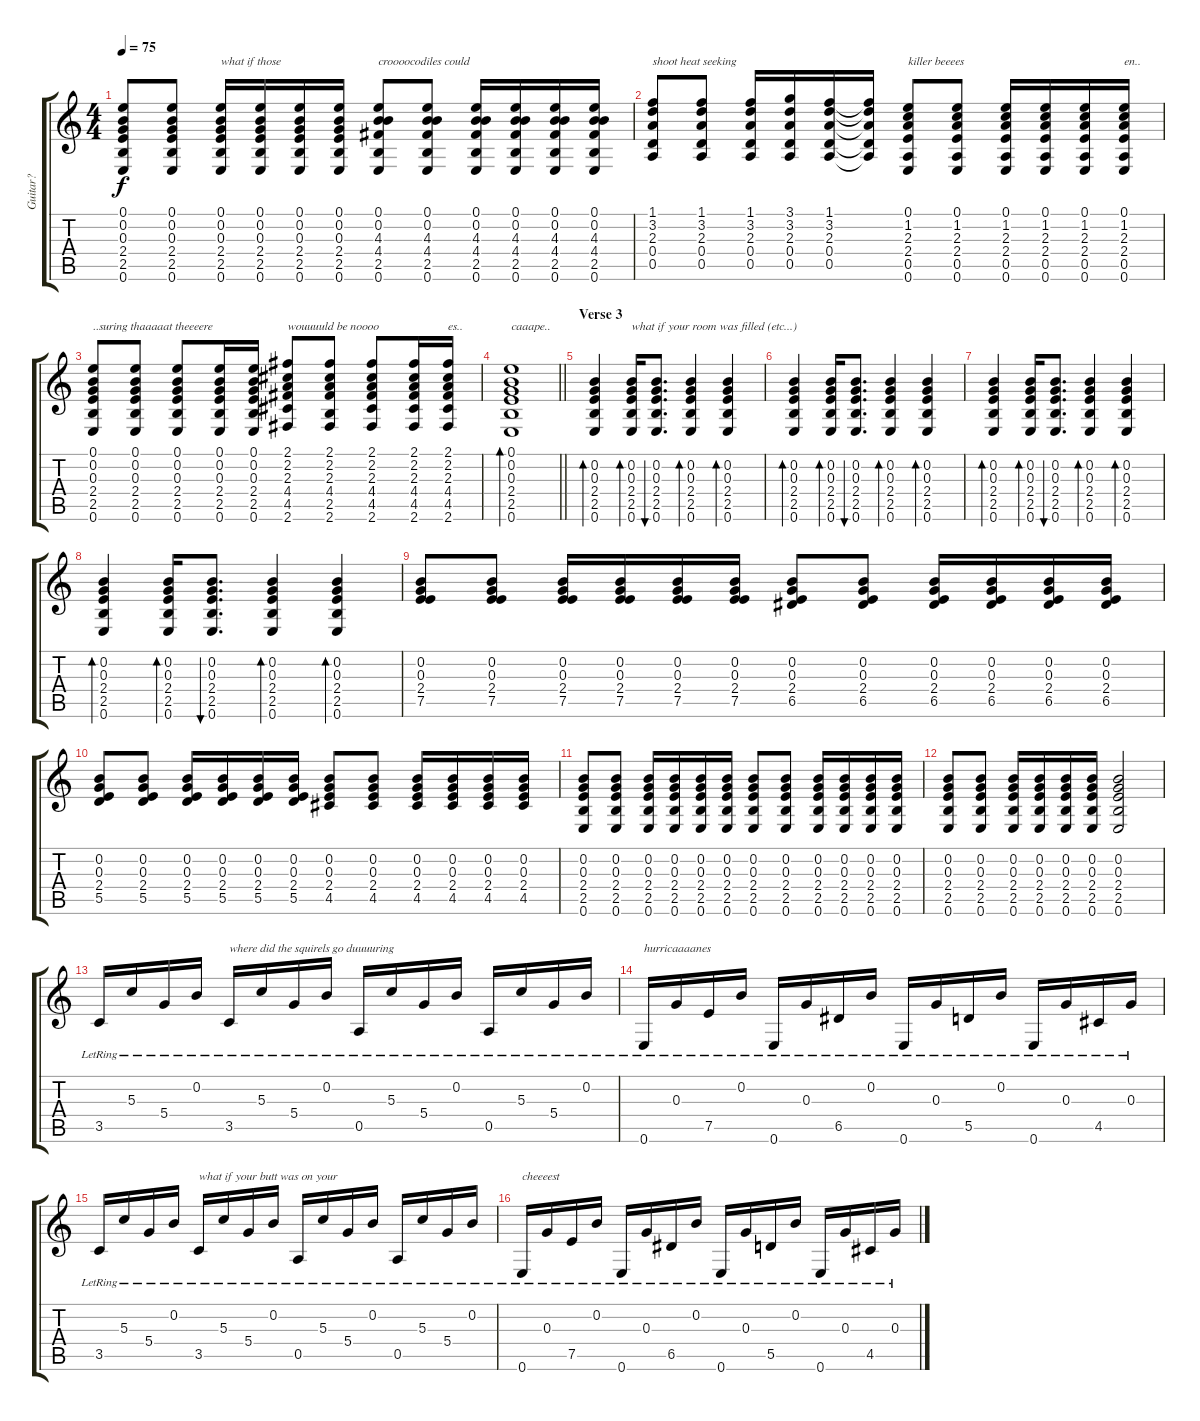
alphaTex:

\track ("Guitar?" "Guitar?") {instrument acousticguitarsteel}
\staff {score tabs}
\tuning (E4 B3 G3 D3 A2 E2) {hide}
\ts (4 4)
\tempo 75
\clef g2
\ks c
(0.1 0.2 0.3 2.4 2.5 0.6).8{dy f} (0.1 0.2 0.3 2.4 2.5 0.6).8 (0.1 0.2 0.3 2.4 2.5 0.6).16{txt "what if those"} (0.1 0.2 0.3 2.4 2.5 0.6).16 (0.1 0.2 0.3 2.4 2.5 0.6).16 (0.1 0.2 0.3 2.4 2.5 0.6).16 (0.1 0.2 4.3 4.4 2.5 0.6).8{txt "croooocodiles could"} (0.1 0.2 4.3 4.4 2.5 0.6).8 (0.1 0.2 4.3 4.4 2.5 0.6).16 (0.1 0.2 4.3 4.4 2.5 0.6).16 (0.1 0.2 4.3 4.4 2.5 0.6).16 (0.1 0.2 4.3 4.4 2.5 0.6).16 |
(1.1 3.2 2.3 0.4 0.5).8{txt "shoot heat seeking"} (1.1 3.2 2.3 0.4 0.5).8 (1.1 3.2 2.3 0.4 0.5).16 (3.1 3.2 2.3 0.4 0.5).16 (1.1 3.2 2.3 0.4 0.5).16 (1.1{t} 3.2{t} 2.3{t} 0.4{t} 0.5{t}).16 (0.1 1.2 2.3 2.4 0.5 0.6).8{txt "killer beeees"} (0.1 1.2 2.3 2.4 0.5 0.6).8 (0.1 1.2 2.3 2.4 0.5 0.6).16 (0.1 1.2 2.3 2.4 0.5 0.6).16 (0.1 1.2 2.3 2.4 0.5 0.6).16 (0.1 1.2 2.3 2.4 0.5 0.6).16{txt "en.."} |
(0.1 0.2 0.3 2.4 2.5 0.6).8{txt "..suring thaaaaat theeeere"} (0.1 0.2 0.3 2.4 2.5 0.6).8 (0.1 0.2 0.3 2.4 2.5 0.6).8 (0.1 0.2 0.3 2.4 2.5 0.6).16 (0.1 0.2 0.3 2.4 2.5 0.6).16 (2.1 2.2 2.3 4.4 4.5 2.6).8{txt "wouuuuld be noooo"} (2.1 2.2 2.3 4.4 2.5 2.6).8 (2.1 2.2 2.3 4.4 4.5 2.6).8 (2.1 2.2 2.3 4.4 4.5 2.6).16 (2.1 2.2 2.3 4.4 4.5 2.6).16{txt "es.."} |
\barLineRight lightlight
(0.1 0.2 0.3 2.4 2.5 0.6).1{bd 30 txt "caaape.."} |
\section ("" "Verse 3")
(0.2 0.3 2.4 2.5 0.6).4{bd 60} (0.2 0.3 2.4 2.5 0.6).16{bd 60 txt "what if your room was filled (etc...)"} (0.2 0.3 2.4 2.5 0.6).8{d bu 60} (0.2 0.3 2.4 2.5 0.6).4{bd 60} (0.2 0.3 2.4 2.5 0.6).4{bd 60} |
(0.2 0.3 2.4 2.5 0.6).4{bd 60} (0.2 0.3 2.4 2.5 0.6).16{bd 60} (0.2 0.3 2.4 2.5 0.6).8{d bu 60} (0.2 0.3 2.4 2.5 0.6).4{bd 60} (0.2 0.3 2.4 2.5 0.6).4{bd 60} |
(0.2 0.3 2.4 2.5 0.6).4{bd 60} (0.2 0.3 2.4 2.5 0.6).16{bd 60} (0.2 0.3 2.4 2.5 0.6).8{d bu 60} (0.2 0.3 2.4 2.5 0.6).4{bd 60} (0.2 0.3 2.4 2.5 0.6).4{bd 60} |
(0.2 0.3 2.4 2.5 0.6).4{bd 60} (0.2 0.3 2.4 2.5 0.6).16{bd 60} (0.2 0.3 2.4 2.5 0.6).8{d bu 60} (0.2 0.3 2.4 2.5 0.6).4{bd 60} (0.2 0.3 2.4 2.5 0.6).4{bd 60} |
(0.2 0.3 2.4 7.5).8 (0.2 0.3 2.4 7.5).8 (0.2 0.3 2.4 7.5).16 (0.2 0.3 2.4 7.5).16 (0.2 0.3 2.4 7.5).16 (0.2 0.3 2.4 7.5).16 (0.2 0.3 2.4 6.5).8 (0.2 0.3 2.4 6.5).8 (0.2 0.3 2.4 6.5).16 (0.2 0.3 2.4 6.5).16 (0.2 0.3 2.4 6.5).16 (0.2 0.3 2.4 6.5).16 |
(0.2 0.3 2.4 5.5).8 (0.2 0.3 2.4 5.5).8 (0.2 0.3 2.4 5.5).16 (0.2 0.3 2.4 5.5).16 (0.2 0.3 2.4 5.5).16 (0.2 0.3 2.4 5.5).16 (0.2 0.3 2.4 4.5).8 (0.2 0.3 2.4 4.5).8 (0.2 0.3 2.4 4.5).16 (0.2 0.3 2.4 4.5).16 (0.2 0.3 2.4 4.5).16 (0.2 0.3 2.4 4.5).16 |
(0.2 0.3 2.4 2.5 0.6).8 (0.2 0.3 2.4 2.5 0.6).8 (0.2 0.3 2.4 2.5 0.6).16 (0.2 0.3 2.4 2.5 0.6).16 (0.2 0.3 2.4 2.5 0.6).16 (0.2 0.3 2.4 2.5 0.6).16 (0.2 0.3 2.4 2.5 0.6).8 (0.2 0.3 2.4 2.5 0.6).8 (0.2 0.3 2.4 2.5 0.6).16 (0.2 0.3 2.4 2.5 0.6).16 (0.2 0.3 2.4 2.5 0.6).16 (0.2 0.3 2.4 2.5 0.6).16 |
(0.2 0.3 2.4 2.5 0.6).8 (0.2 0.3 2.4 2.5 0.6).8 (0.2 0.3 2.4 2.5 0.6).16 (0.2 0.3 2.4 2.5 0.6).16 (0.2 0.3 2.4 2.5 0.6).16 (0.2 0.3 2.4 2.5 0.6).16 (0.2 0.3 2.4 2.5 0.6).2 |
3.5{lr}.16 5.3{lr}.16 5.4{lr}.16 0.2{lr}.16 3.5{lr}.16{txt "where did the squirels go duuuuring"} 5.3{lr}.16 5.4{lr}.16 0.2{lr}.16 0.5{lr}.16 5.3{lr}.16 5.4{lr}.16 0.2{lr}.16 0.5{lr}.16 5.3{lr}.16 5.4{lr}.16 0.2{lr}.16 |
0.6{lr}.16{txt "hurricaaaanes"} 0.3{lr}.16 7.5{lr}.16 0.2{lr}.16 0.6{lr}.16 0.3{lr}.16 6.5{lr}.16 0.2{lr}.16 0.6{lr}.16 0.3{lr}.16 5.5{lr}.16 0.2{lr}.16 0.6{lr}.16 0.3{lr}.16 4.5{lr}.16 0.3{lr}.16 |
3.5{lr}.16 5.3{lr}.16 5.4{lr}.16 0.2{lr}.16 3.5{lr}.16{txt "what if your butt was on your"} 5.3{lr}.16 5.4{lr}.16 0.2{lr}.16 0.5{lr}.16 5.3{lr}.16 5.4{lr}.16 0.2{lr}.16 0.5{lr}.16 5.3{lr}.16 5.4{lr}.16 0.2{lr}.16 |
0.6{lr}.16{txt "cheeeest"} 0.3{lr}.16 7.5{lr}.16 0.2{lr}.16 0.6{lr}.16 0.3{lr}.16 6.5{lr}.16 0.2{lr}.16 0.6{lr}.16 0.3{lr}.16 5.5{lr}.16 0.2{lr}.16 0.6{lr}.16 0.3{lr}.16 4.5{lr}.16 0.3{lr}.16
